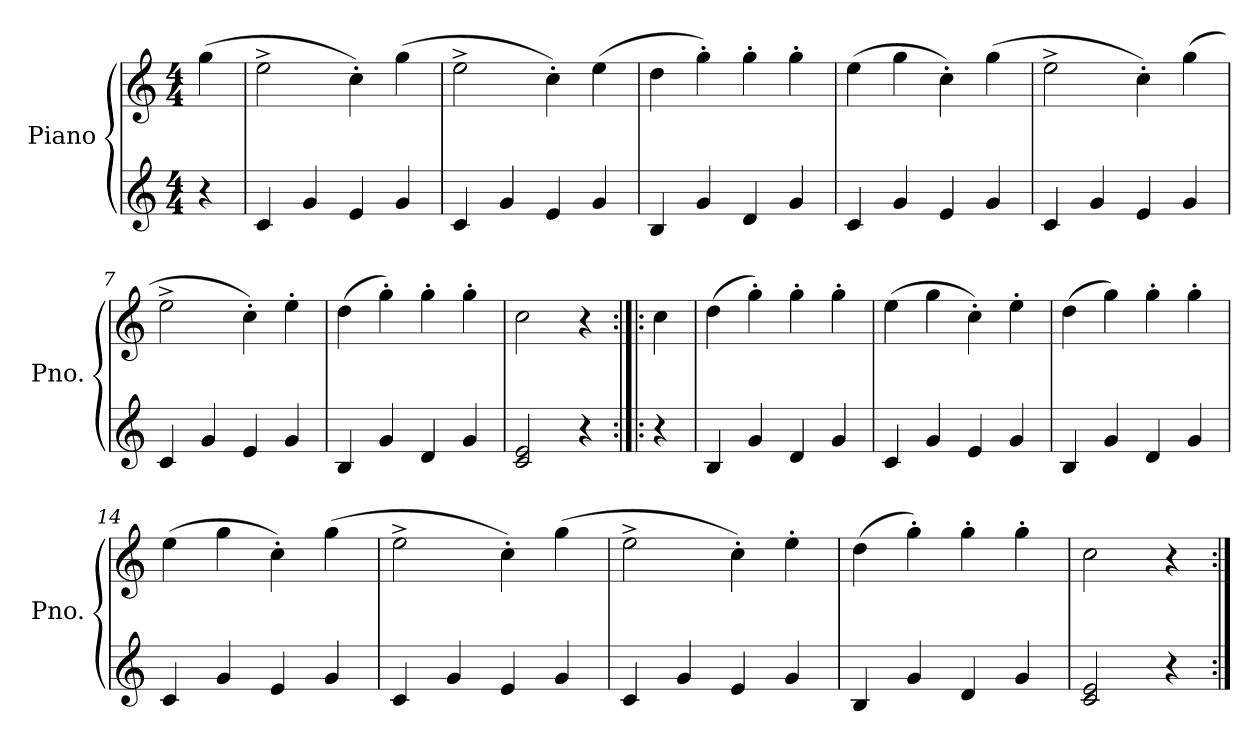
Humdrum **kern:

**kern	**kern
*part1	*part1
*staff2	*staff1
*I"Piano	*
*I'Pno.	*
*clefG2	*clefG2
*k[]	*k[]
*M4/4	*M4/4
=1	=1
4r	(>4gg\
=2	=2
4c/	2ee^\
4g/	.
4e/	4cc'\)
4g/	(>4gg\
=3	=3
4c/	2ee^\
4g/	.
4e/	4cc'\)
4g/	(>4ee\
=4	=4
4B/	4dd\
4g/	4gg'\)
4d/	4gg'\
4g/	4gg'\
=5	=5
4c/	(>4ee\
4g/	4gg\
4e/	4cc'\)
4g/	(>4gg\
=6	=6
4c/	2ee^\
4g/	.
4e/	4cc'\)
4g/	(>4gg\
=7	=7
4c/	2ee^\
4g/	.
4e/	4cc'\)
4g/	4ee'\
=8	=8
4B/	(>4dd\
4g/	4gg'\)
4d/	4gg'\
4g/	4gg'\
=9	=9
2c/ 2e/	2cc\
4r	4r
!!LO:LB:g=z
=10:|!|:	=10:|!|:
4r	4cc\
=11	=11
4B/	(>4dd\
4g/	4gg'\)
4d/	4gg'\
4g/	4gg'\
=12	=12
4c/	(>4ee\
4g/	4gg\
4e/	4cc'\)
4g/	4ee'\
=13	=13
4B/	(>4dd\
4g/	4gg\)
4d/	4gg'\
4g/	4gg'\
=14	=14
4c/	(>4ee\
4g/	4gg\
4e/	4cc'\)
4g/	(>4gg\
=15	=15
4c/	2ee^\
4g/	.
4e/	4cc'\)
4g/	(>4gg\
=16	=16
4c/	2ee^\
4g/	.
4e/	4cc'\)
4g/	4ee'\
=17	=17
4B/	(>4dd\
4g/	4gg'\)
4d/	4gg'\
4g/	4gg'\
=18	=18
2c/ 2e/	2cc\
4r	4r
=:|!	=:|!
*-	*-
